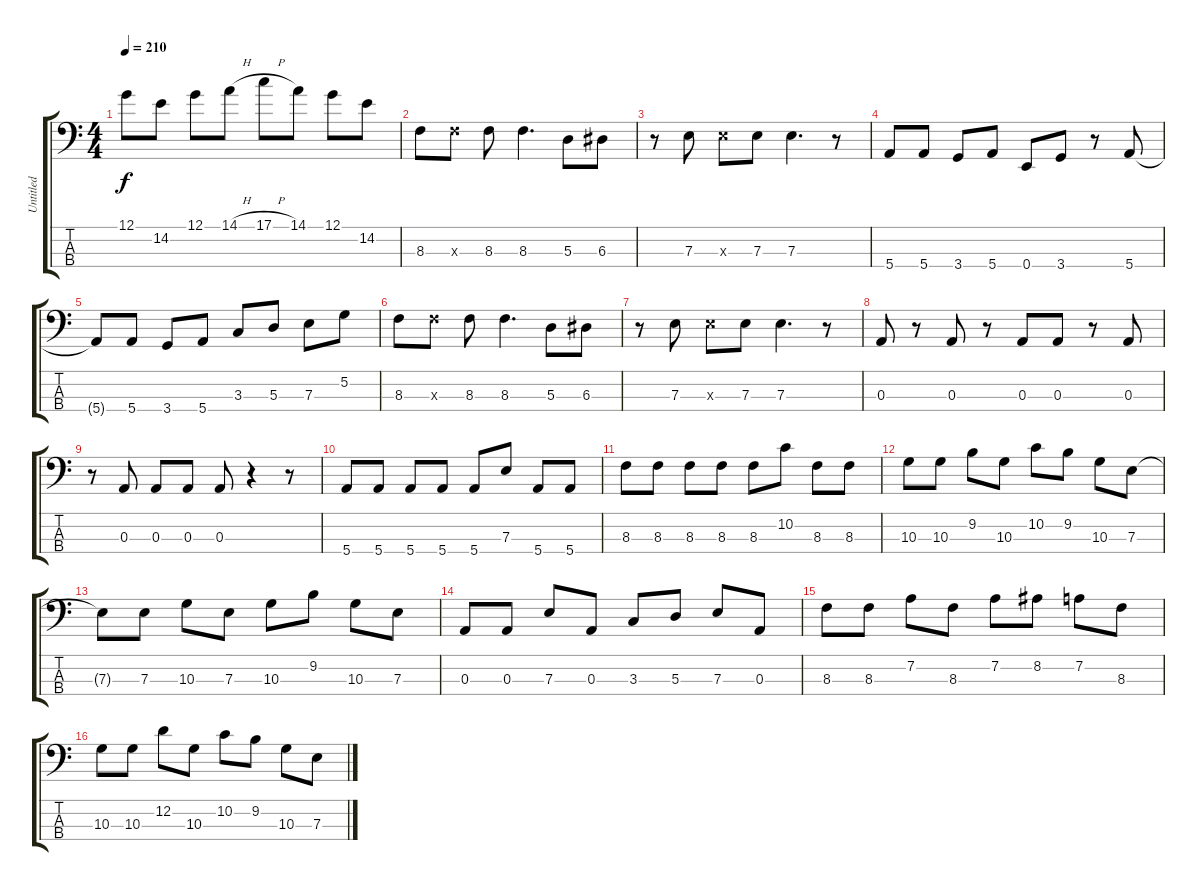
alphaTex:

\track ("Untitled" "Untitled") {instrument electricbassfinger}
\staff {score tabs}
\tuning (G2 D2 A1 E1) {hide}
\ts (4 4)
\tempo 210
\clef f4
\ks c
12.1.8{dy f} 14.2.8 12.1.8 14.1{h}.8 17.1{h}.8 14.1.8 12.1.8 14.2.8 |
8.3.8 8.3{x}.8 8.3.8 8.3.4{d} 5.3.8 6.3.8 |
r.8 7.3.8 7.3{x}.8 7.3.8 7.3.4{d} r.8 |
5.4.8 5.4.8 3.4.8 5.4.8 0.4.8 3.4.8 r.8 5.4.8 |
5.4{t}.8 5.4.8 3.4.8 5.4.8 3.3.8 5.3.8 7.3.8 5.2.8 |
8.3.8 8.3{x}.8 8.3.8 8.3.4{d} 5.3.8 6.3.8 |
r.8 7.3.8 7.3{x}.8 7.3.8 7.3.4{d} r.8 |
0.3.8 r.8 0.3.8 r.8 0.3.8 0.3.8 r.8 0.3.8 |
r.8 0.3.8 0.3.8 0.3.8 0.3.8 r.4 r.8 |
5.4.8 5.4.8 5.4.8 5.4.8 5.4.8 7.3.8 5.4.8 5.4.8 |
8.3.8 8.3.8 8.3.8 8.3.8 8.3.8 10.2.8 8.3.8 8.3.8 |
10.3.8 10.3.8 9.2.8 10.3.8 10.2.8 9.2.8 10.3.8 7.3.8 |
7.3{t}.8 7.3.8 10.3.8 7.3.8 10.3.8 9.2.8 10.3.8 7.3.8 |
0.3.8 0.3.8 7.3.8 0.3.8 3.3.8 5.3.8 7.3.8 0.3.8 |
8.3.8 8.3.8 7.2.8 8.3.8 7.2.8 8.2.8 7.2.8 8.3.8 |
10.3.8 10.3.8 12.2.8 10.3.8 10.2.8 9.2.8 10.3.8 7.3.8
